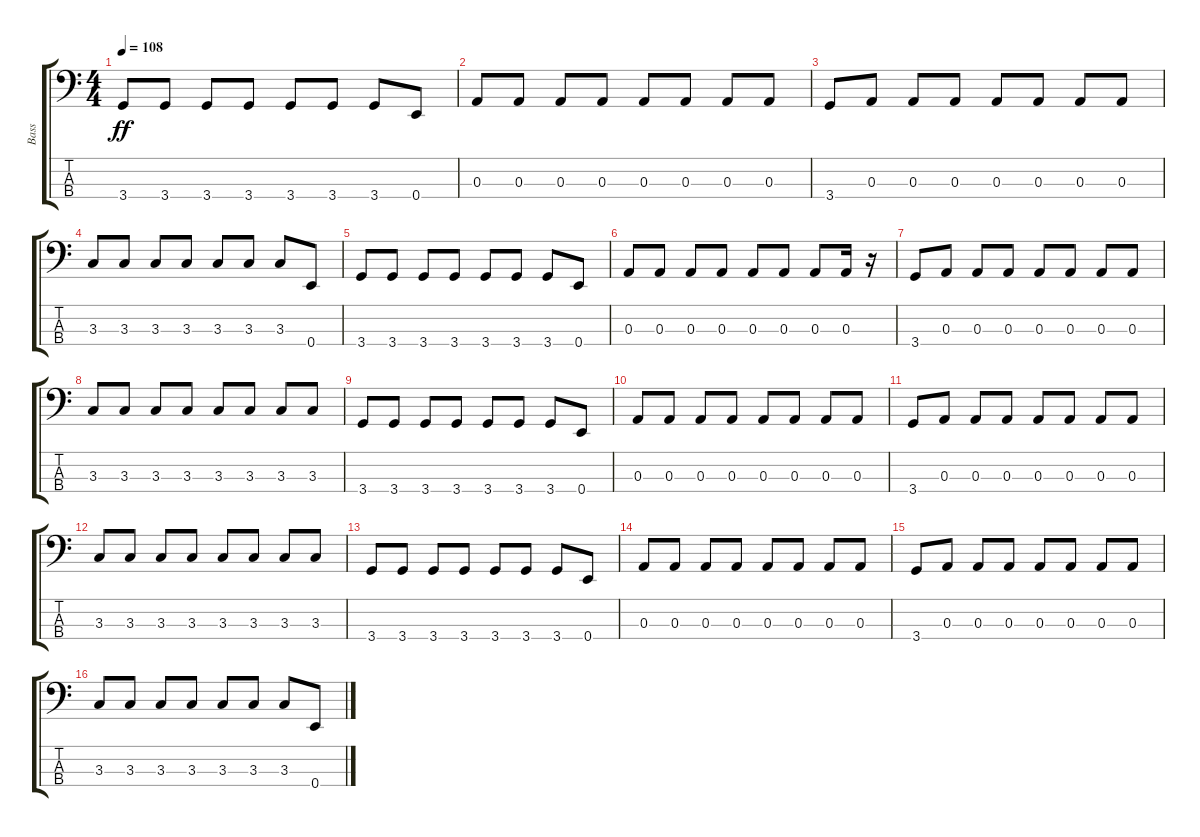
\track ("Bass" "Bass") {instrument fretlessbass}
\staff {score tabs}
\tuning (G2 D2 A1 E1) {hide}
\ts (4 4)
\tempo 108
\clef f4
\ks c
3.4.8{dy ff} 3.4.8 3.4.8 3.4.8 3.4.8 3.4.8 3.4.8 0.4.8 |
0.3.8 0.3.8 0.3.8 0.3.8 0.3.8 0.3.8 0.3.8 0.3.8 |
3.4.8 0.3.8 0.3.8 0.3.8 0.3.8 0.3.8 0.3.8 0.3.8 |
3.3.8 3.3.8 3.3.8 3.3.8 3.3.8 3.3.8 3.3.8 0.4.8 |
3.4.8 3.4.8 3.4.8 3.4.8 3.4.8 3.4.8 3.4.8 0.4.8 |
0.3.8 0.3.8 0.3.8 0.3.8 0.3.8 0.3.8 0.3.8 0.3.16 r.16 |
3.4.8 0.3.8 0.3.8 0.3.8 0.3.8 0.3.8 0.3.8 0.3.8 |
3.3.8 3.3.8 3.3.8 3.3.8 3.3.8 3.3.8 3.3.8 3.3.8 |
3.4.8 3.4.8 3.4.8 3.4.8 3.4.8 3.4.8 3.4.8 0.4.8 |
0.3.8 0.3.8 0.3.8 0.3.8 0.3.8 0.3.8 0.3.8 0.3.8 |
3.4.8 0.3.8 0.3.8 0.3.8 0.3.8 0.3.8 0.3.8 0.3.8 |
3.3.8 3.3.8 3.3.8 3.3.8 3.3.8 3.3.8 3.3.8 3.3.8 |
3.4.8 3.4.8 3.4.8 3.4.8 3.4.8 3.4.8 3.4.8 0.4.8 |
0.3.8 0.3.8 0.3.8 0.3.8 0.3.8 0.3.8 0.3.8 0.3.8 |
3.4.8 0.3.8 0.3.8 0.3.8 0.3.8 0.3.8 0.3.8 0.3.8 |
3.3.8 3.3.8 3.3.8 3.3.8 3.3.8 3.3.8 3.3.8 0.4.8
